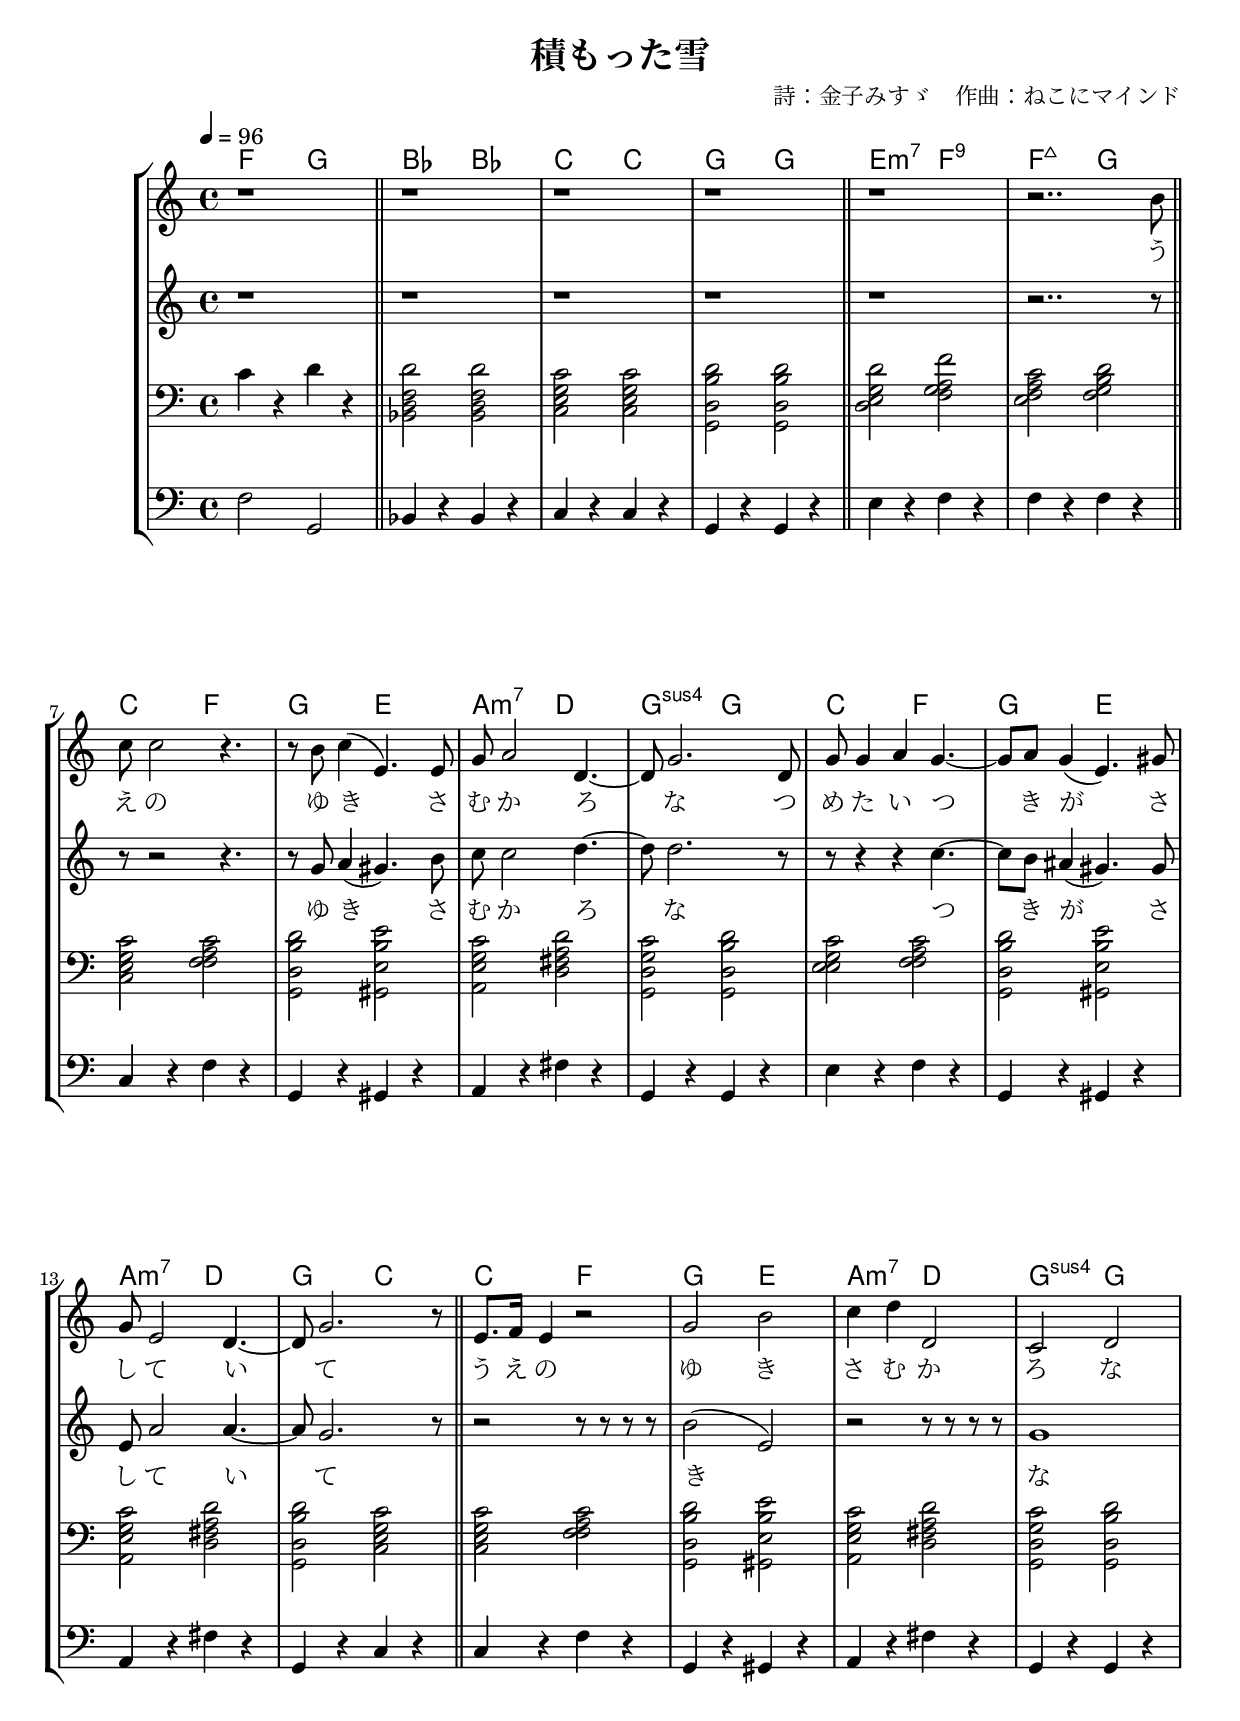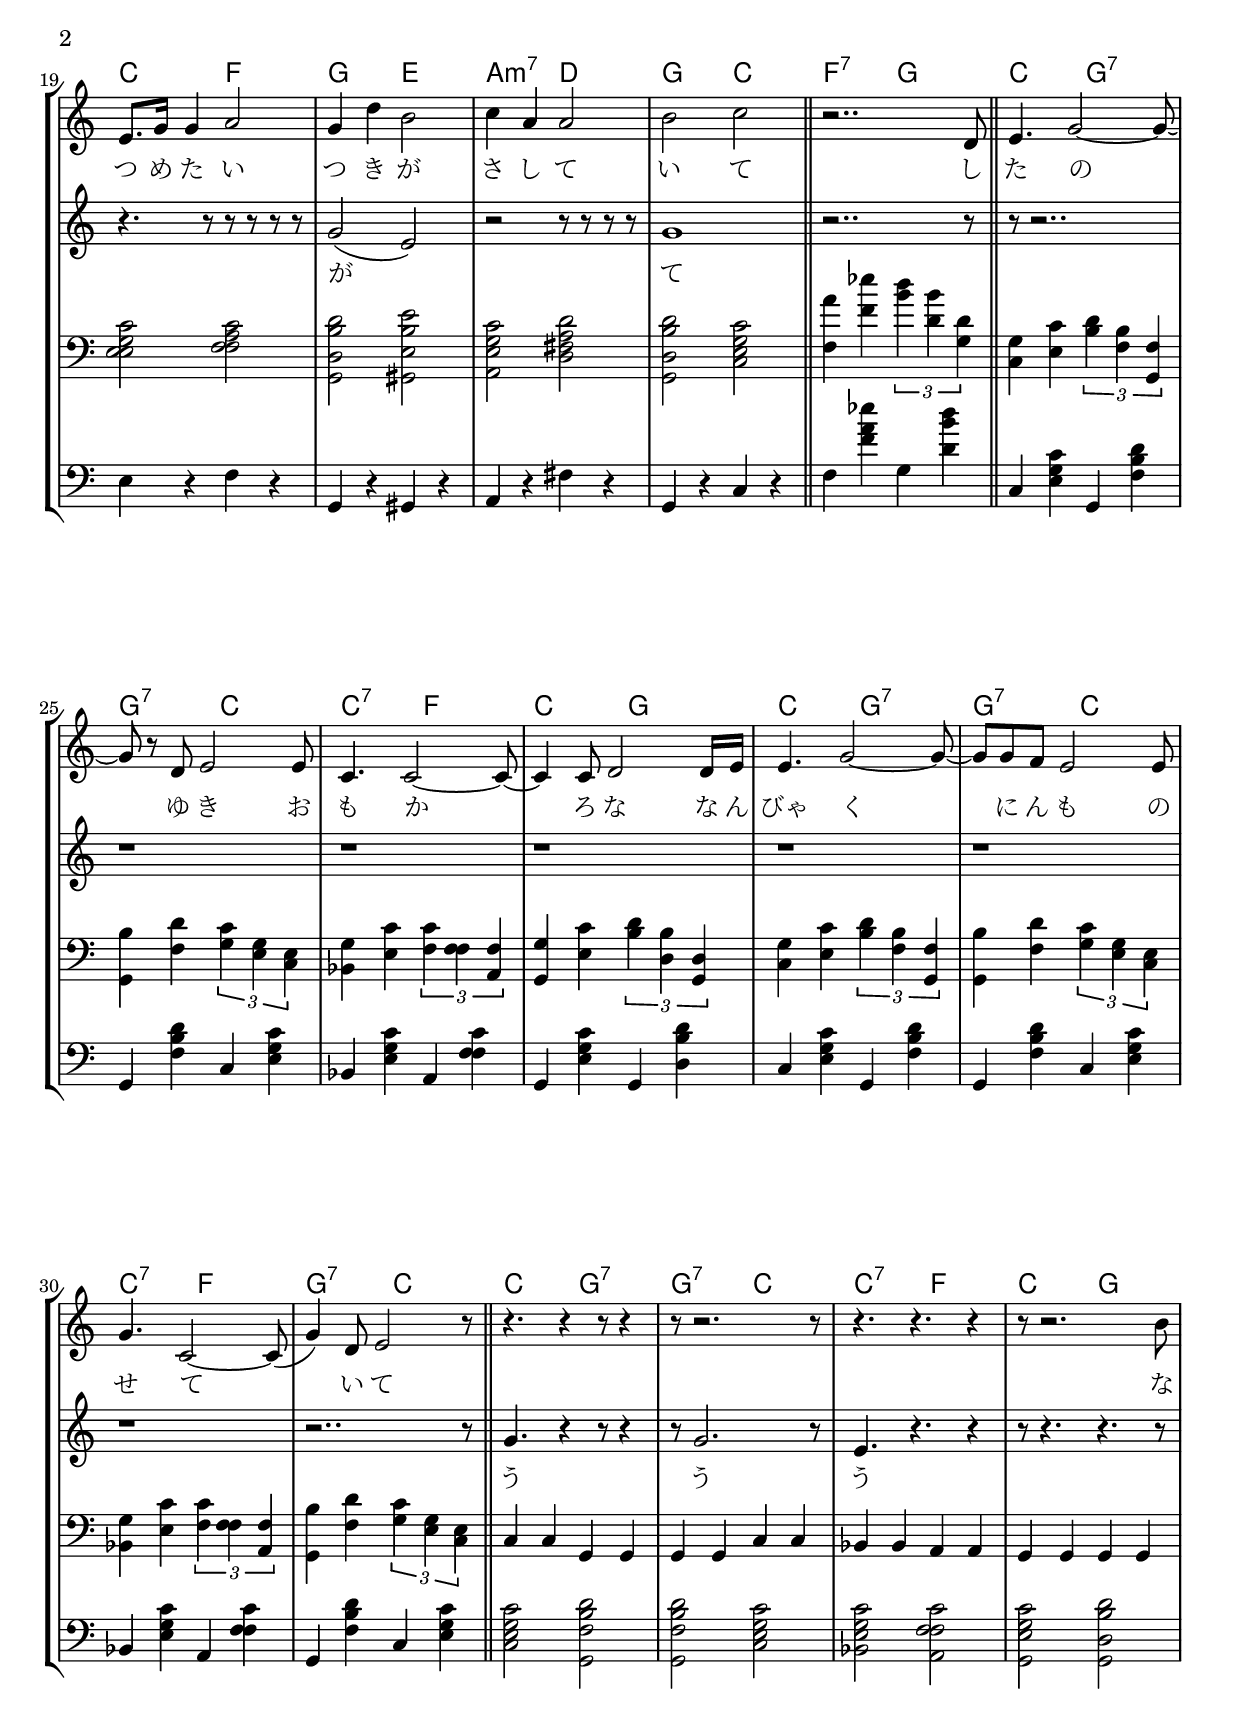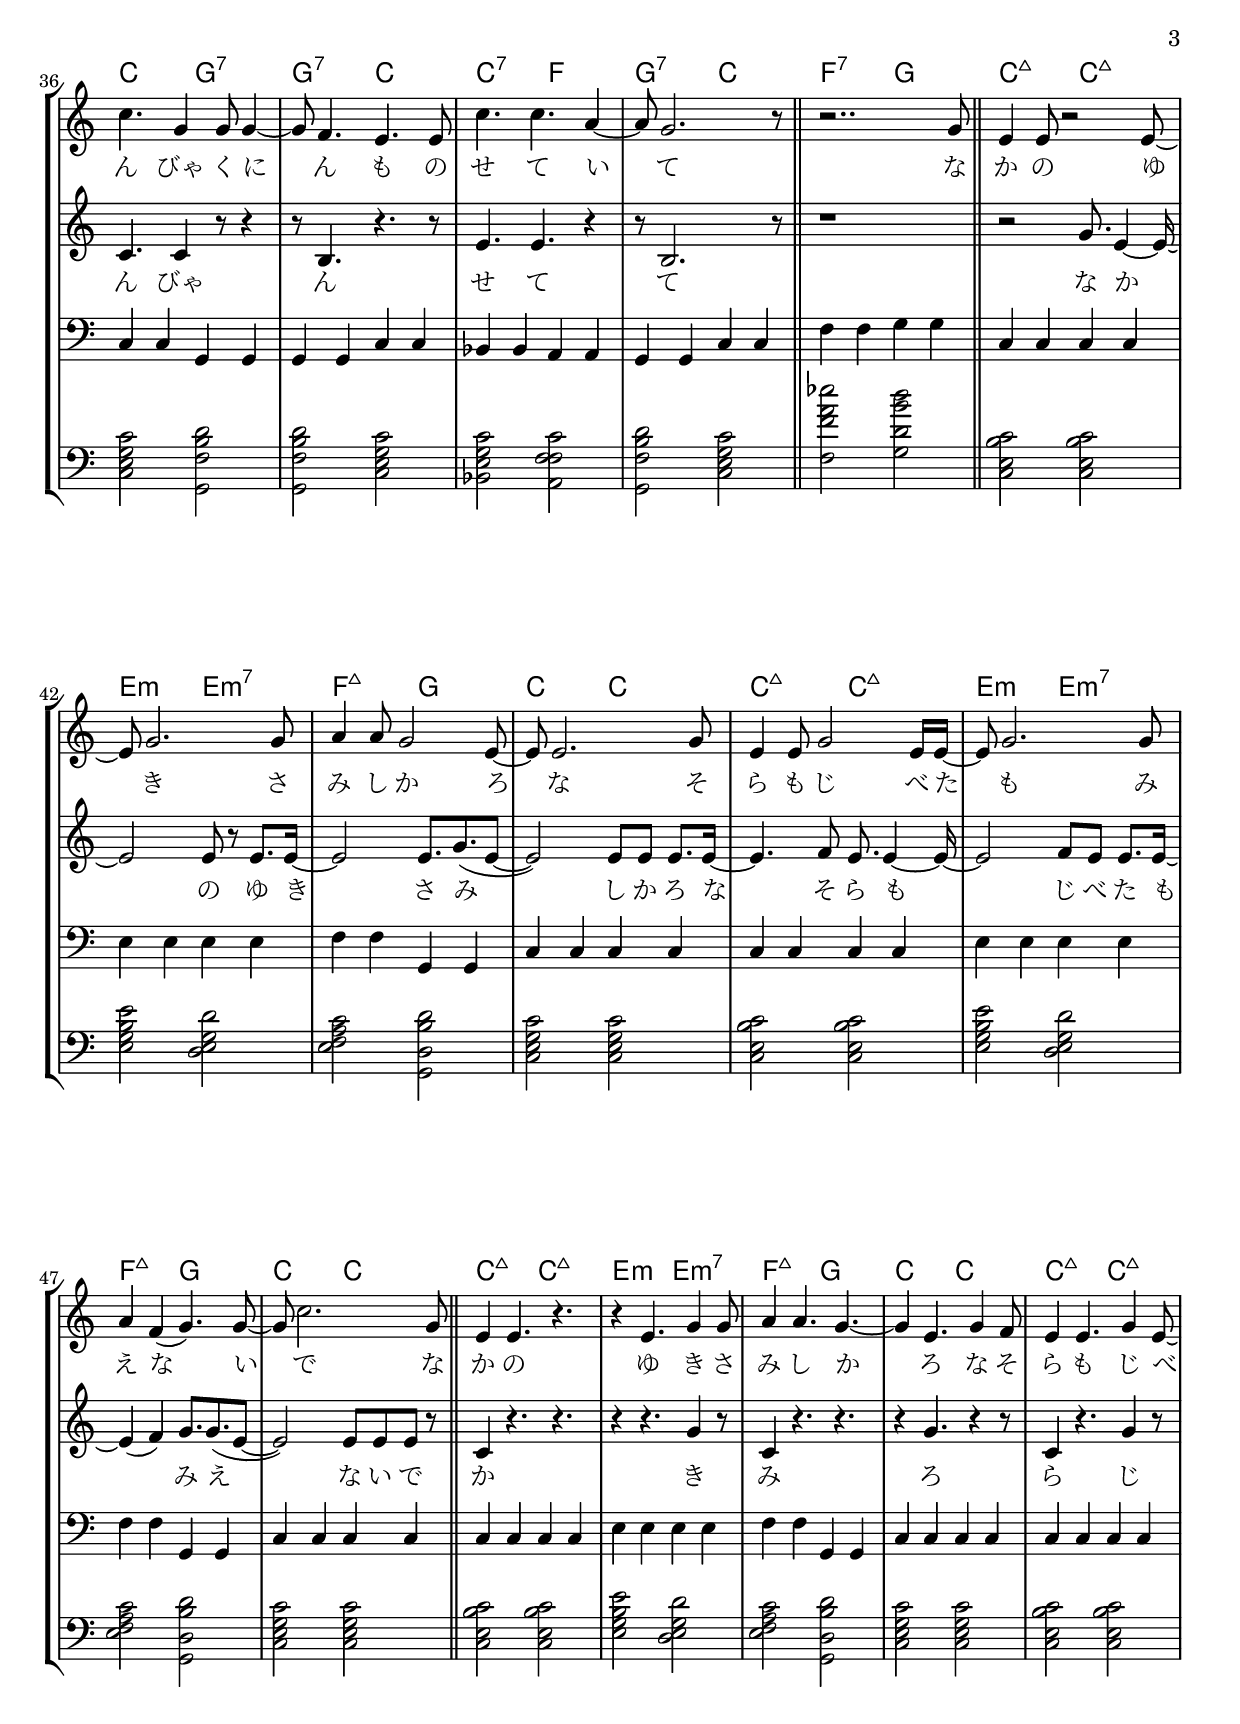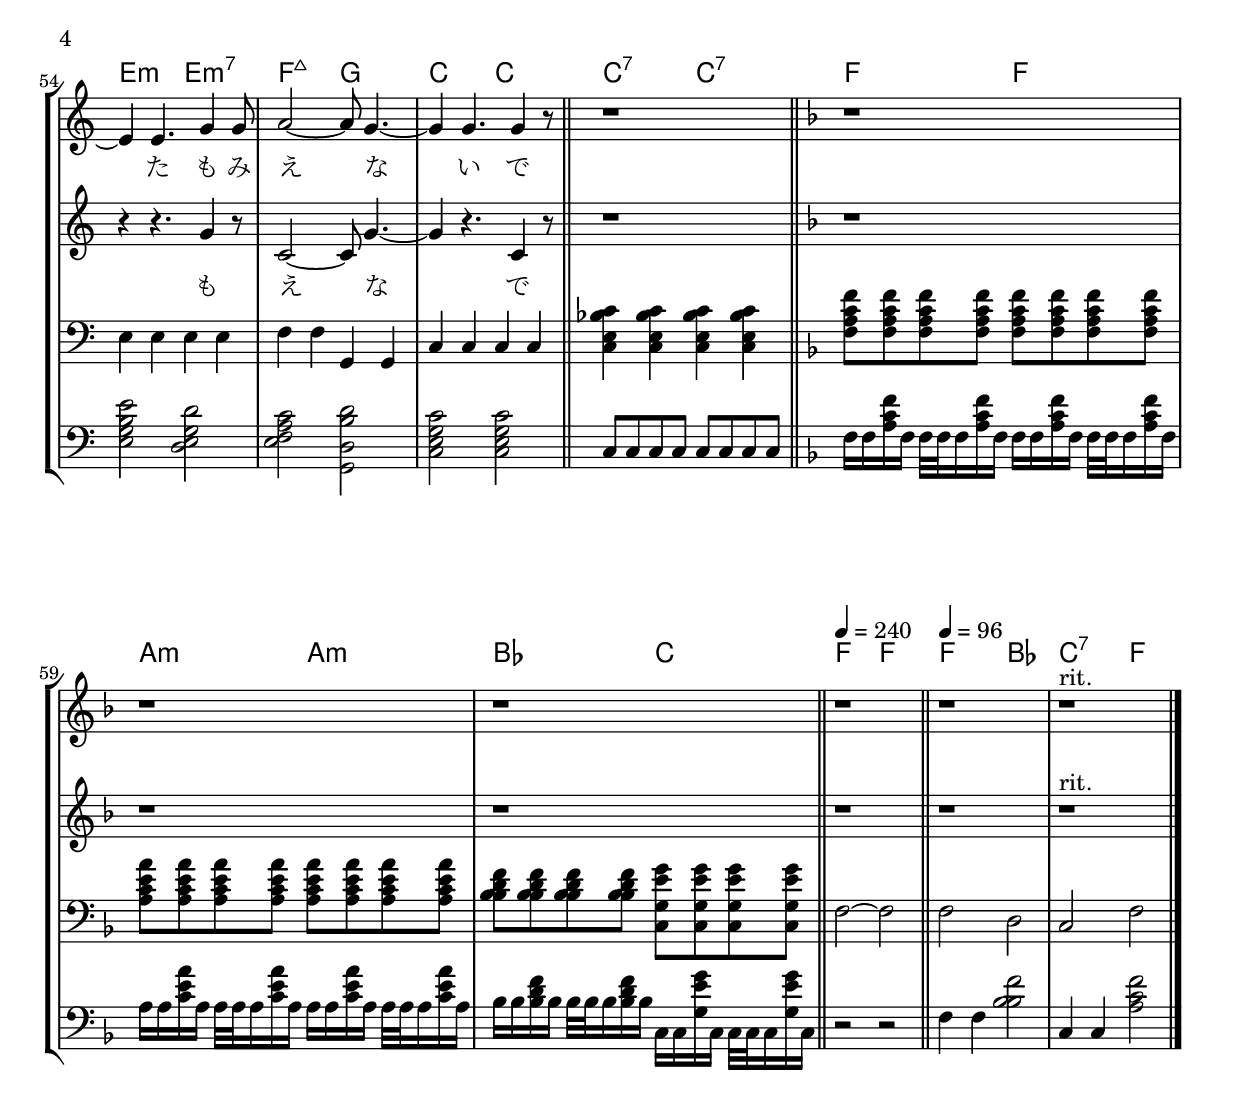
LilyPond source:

\version "2.12.1"

\header {
	title = \markup {積もった雪}
	composer = \markup \center-column {詩：金子みすゞ　作曲：ねこにマインド}
}

harmony = \chordmode {
	f2 g 

	bes bes c c g g 

	e:min7 f:9 f:maj7 g 

	c f g e a:min7 d g:sus4 g c f g e a:min7 d g c 

	c f g e a:min7 d g:sus4 g c f g e a:min7 d g c 

	f:7 g 

	c g:7 g:7 c c:7 f c g c g:7 g:7 c c:7 f g:7 c 

	c g:7 g:7 c c:7 f c g c g:7 g:7 c c:7 f g:7 c 

	f:7 g 

	c:maj7 c:maj7 e:m e:min7 f:maj7 g c c c:maj7 c:maj7 e:m e:min7 f:maj7 g c c 

	c:maj7 c:maj7 e:m e:min7 f:maj7 g c c c:maj7 c:maj7 e:m e:min7 f:maj7 g c c 

	c:7 c:7 

	f f a:m a:m bes c 

	f f 

	f bes c:7 f 
}

melody = {
	\key c \major
	\tempo 4 = 96
	r1   
	r1 | r1 | r1   
	r1 | r2.. 
	\set Staff.midiInstrument = #"fss0.35"
	\set Staff.midiMinimumVolume = #0.7
	\set Staff.midiMaximumVolume = #0.9
	b'8 
	c''8  c''2  r4. 
	r8  b'8  c''4  (e'4.)  e'8 
	g'8  a'2  d'4.~ 
	d'8  g'2.  d'8 
	g'8  g'4  a'4  g'4.~ 
	g'8  a'8  g'4  (e'4.)  gis'8 
	g'8  e'2  d'4.~ 
	d'8  g'2.  	r8 	\set Staff.midiInstrument = #"Acoustic grand"
	\set Staff.midiMinimumVolume = #0.7
	\set Staff.midiMaximumVolume = #0.9
	e'8.  f'16  e'4  r2 
	g'2  b'2 
	c''4  d''4  d'2 
	c'2  d'2 
	e'8.  g'16  g'4  a'2 
	g'4  d''4  b'2 
	c''4  a'4  a'2 
	b'2  c''2
	r2.. 
	\set Staff.midiInstrument = #"fss0.35"
	\set Staff.midiMinimumVolume = #0.7
	\set Staff.midiMaximumVolume = #0.9
	d'8 
	e'4.  g'2~g'8~ 
	g'8  r8  d'8  e'2  e'8 
	c'4.  c'2~c'8~ 
	c'4  c'8  d'2  d'16  e'16 
	e'4.  g'2~g'8~ 
	g'8  g'8  f'8  e'2  e'8 
	g'4.  c'2~c'8 
	(g'4)  d'8  e'2  	\set Staff.midiInstrument = #"Electric Grand"
	\set Staff.midiMinimumVolume = #0.7
	\set Staff.midiMaximumVolume = #0.9
	r8 
	r4.  r4  r8  r4 
	r8  r2.  r8 
	r4.  r4.  r4 
	r8  r2.  b'8 
	c''4.  g'4  g'8  g'4~ 
	g'8  f'4.  e'4.  e'8 
	c''4.  c''4.  a'4~ 
	a'8  g'2.  	r8 	r2.. 
	\set Staff.midiInstrument = #"fss0.35"
	\set Staff.midiMinimumVolume = #0.7
	\set Staff.midiMaximumVolume = #0.9
	g'8 
	e'4  e'8  r2  e'8~ 
	e'8  g'2.  g'8 
	a'4  a'8  g'2  e'8~ 
	e'8  e'2.  g'8 
	e'4  e'8  g'2  e'16  e'16~ 
	e'8  g'2.  g'8 
	a'4  f'4  (g'4.)  g'8~ 
	g'8  c''2.  	\set Staff.midiInstrument = #"Electric Piano 1"
	\set Staff.midiMinimumVolume = #0.7
	\set Staff.midiMaximumVolume = #0.9
	g'8 
	e'4  e'4.  r4. 
	r4  e'4.  g'4  g'8 
	a'4  a'4.  g'4.~ 
	g'4  e'4.  g'4  f'8 
	e'4  e'4.  g'4  e'8~ 
	e'4  e'4.  g'4  g'8 
	a'2~a'8  g'4.~ 
	g'4  g'4.  g'4  	r8 	r1   
	\key f \major
	r1 | r1 | r1   
	\tempo 4 = 240
	r1   
	\tempo 4 = 96
	r1 | r1^"rit." \bar "|."
}

words = \lyricmode {
	
	
	
	う  え  の  ゆ  き  さ  む  か  ろ  な  つ  め  た  い  つ  き  が  さ  し  て  い  て  
	う  え  の  ゆ  き  さ  む  か  ろ  な  つ  め  た  い  つ  き  が  さ  し  て  い  て  
	
	し  た  の  ゆ  き  お  も  か  ろ  な  な  ん  びゃ  く  に  ん  も  の  せ  て  い  て  
	な  ん  びゃ  く  に  ん  も  の  せ  て  い  て  
	
	な  か  の  ゆ  き  さ  み  し  か  ろ  な  そ  ら  も  じ  べ  た  も  み  え  な  い  で  
	な  か  の  ゆ  き  さ  み  し  か  ろ  な  そ  ら  も  じ  べ  た  も  み  え  な  い  で  
	
	
	
	
}

secondmelody = {
	\key c \major
	\tempo 4 = 96
	r1   
	r1 | r1 | r1   
	r1 | r2.. 
	\set Staff.midiInstrument = #"Pad 3 (polysynth)"
	\set Staff.midiMinimumVolume = #0.7
	\set Staff.midiMaximumVolume = #0.9
	r8 
	r8  r2  r4. 
	r8  g'8  a'4  (gis'4.)  b'8 
	c''8  c''2  d''4.~ 
	d''8  d''2.  r8 
	r8  r4  r4  c''4.~ 
	c''8  b'8  ais'4  (gis'4.)  gis'8 
	e'8  a'2  a'4.~ 
	a'8  g'2.  	r8 	\set Staff.midiInstrument = #"FX 3 (crystal)"
	\set Staff.midiMinimumVolume = #0.7
	\set Staff.midiMaximumVolume = #0.9
	r2  r8  r8  r8  r8 
	b'2  (e'2) 
	r2 r8  r8  r8  r8 
	g'1 
	r4.  r8  r8  r8  r8  r8 
	g'2  (e'2) 
	r2 r8  r8  r8  r8 
	g'1
	r2.. 
	\set Staff.midiInstrument = #"Pad 1 (new age)"
	\set Staff.midiMinimumVolume = #0.7
	\set Staff.midiMaximumVolume = #0.9
	r8 
	r8  	r2.. r1 r1 r1 r1 r1 r1 r2.. 	\set Staff.midiInstrument = #"FX 8 (sci-fi)"
	\set Staff.midiMinimumVolume = #0.7
	\set Staff.midiMaximumVolume = #0.9
	r8 
	g'4.  r4  r8  r4 
	r8  g'2.  r8 
	e'4.  r4.  r4 
	r8  r4.  r4.  r8 
	c'4.  c'4  r8  r4 
	r8  b4.  r4.  r8 
	e'4.  e'4.  r4 
	r8  b2.  	r8 	r1   
	\set Staff.midiInstrument = #"fss0.42"
	\set Staff.midiMinimumVolume = #0.7
	\set Staff.midiMaximumVolume = #0.9
	r2 g'8.  e'4~e'16~ 
	e'2  e'8  r8  e'8.  e'16~ 
	e'2  e'8.  g'8.  (e'8~ 
	e'2)  e'8  e'8  e'8.  e'16~ 
	e'4.  f'8  e'8.  e'4~e'16~ 
	e'2  f'8  e'8  e'8.  e'16~ 
	e'4  (f'4)  g'8.  g'8.  (e'8~ 
	e'2)  e'8  e'8  e'8  	\set Staff.midiInstrument = #"FX 4 (atmosphere)"
	\set Staff.midiMinimumVolume = #0.7
	\set Staff.midiMaximumVolume = #0.9
	r8 
	c'4  r4.  r4. 
	r4  r4.  g'4  r8 
	c'4  r4.  r4. 
	r4  g'4.  r4  r8 
	c'4  r4.  g'4  r8 
	r4  r4.  g'4  r8 
	c'2~c'8  g'4.~ 
	g'4  r4.  c'4  	r8 	r1   
	\key f \major
	r1 | r1 | r1   
	\tempo 4 = 240
	r1   
	\tempo 4 = 96
	r1 | r1^"rit." \bar "|."
}

secondwords = \lyricmode {
	
	
	
	ゆ  き  さ  む  か  ろ  な  つ  き  が  さ  し  て  い  て  
	き  な  が  て  
	
	
	う  う  う  ん  びゃ  ん  せ  て  て  
	
	な  か  の  ゆ  き  さ  み  し  か  ろ  な  そ  ら  も  じ  べ  た  も  み  え  な  い  で  
	か  き  み  ろ  ら  じ  も  え  な  で  
	
	
	
	
}

tempochange = {
	\tempo 4 = 96
	r1 \bar "||"
	\tempo 4 = 96
	r1 | r1 | r1 \bar "||"
	\tempo 4 = 96
	r1 | r1 \bar "||"
	\tempo 4 = 96
	r1 | r1 | r1 | r1 | r1 | r1 | r1 | r1 \bar "||"
	\tempo 4 = 96
	r1 | r1 | r1 | r1 | r1 | r1 | r1 | r1 \bar "||"
	\tempo 4 = 96
	r1 \bar "||"
	\tempo 4 = 96
	r1 | r1 | r1 | r1 | r1 | r1 | r1 | r1 \bar "||"
	\tempo 4 = 96
	r1 | r1 | r1 | r1 | r1 | r1 | r1 | r1 \bar "||"
	\tempo 4 = 96
	r1 \bar "||"
	\tempo 4 = 96
	r1 | r1 | r1 | r1 | r1 | r1 | r1 | r1 \bar "||"
	\tempo 4 = 96
	r1 | r1 | r1 | r1 | r1 | r1 | r1 | r1 \bar "||"
	\tempo 4 = 96
	r1 \bar "||"
	\tempo 4 = 96
	r1 | r1 | r1 \bar "||"
	\tempo 4 = 240
	r1 \bar "||"
	\tempo 4 = 96
	r1 | \tempo 4 = 72 r2 \tempo 4 = 64 r2 \bar "|."
}

mainacc = {
	\clef bass
	\set Staff.midiInstrument = #"Flute"
	\set Staff.midiMinimumVolume = #0.3
	\set Staff.midiMaximumVolume = #0.6
	\key c \major
	\tempo 4 = 96
	c'4 r4
	d'4 r4
	\bar "||"

	\set Staff.midiInstrument = #"Flute"
	\set Staff.midiMinimumVolume = #0.3
	\set Staff.midiMaximumVolume = #0.6
	<bes, d f d'>2
	<bes, d f d'>2
	<c e g c'>2
	<c e g c'>2
	<g, d b d'>2
	<g, d b d'>2
	\bar "||"

	\set Staff.midiInstrument = #"Flute"
	\set Staff.midiMinimumVolume = #0.3
	\set Staff.midiMaximumVolume = #0.6
	<e d g d'>2
	<f g a f'>2
	<f e a c'>2
	<f g b d'>2
	\bar "||"

	\set Staff.midiInstrument = #"Oboe"
	\set Staff.midiMinimumVolume = #0.3
	\set Staff.midiMaximumVolume = #0.6
	<c e g c'>2
	<f f a c'>2
	<g, d b d'>2
	<gis, e b e'>2
	<a, e g c'>2
	<fis d a d'>2
	<g, d g c'>2
	<g, d b d'>2
	<e e g c'>2
	<f f a c'>2
	<g, d b d'>2
	<gis, e b e'>2
	<a, e g c'>2
	<fis d a d'>2
	<g, d b d'>2
	<c e g c'>2
	\bar "||"

	\set Staff.midiInstrument = #"Oboe"
	\set Staff.midiMinimumVolume = #0.3
	\set Staff.midiMaximumVolume = #0.6
	<c e g c'>2
	<f f a c'>2
	<g, d b d'>2
	<gis, e b e'>2
	<a, e g c'>2
	<fis d a d'>2
	<g, d g c'>2
	<g, d b d'>2
	<e e g c'>2
	<f f a c'>2
	<g, d b d'>2
	<gis, e b e'>2
	<a, e g c'>2
	<fis d a d'>2
	<g, d b d'>2
	<c e g c'>2
	\bar "||"

	\set Staff.midiInstrument = #"Oboe"
	\set Staff.midiMinimumVolume = #0.3
	\set Staff.midiMaximumVolume = #0.6
	<f a'>4 <f' es''>4
	\tuplet 3/2 { <b' d''>4 <d' b'>4 <g d'>4 }
	\bar "||"

	\set Staff.midiInstrument = #"Oboe"
	\set Staff.midiMinimumVolume = #0.3
	\set Staff.midiMaximumVolume = #0.6
	<c g>4 <e c'>4
	\tuplet 3/2 { <b d'>4 <f b>4 <g, f>4 }
	<g, b>4 <f d'>4
	\tuplet 3/2 { <g c'>4 <e g>4 <c e>4 }
	<bes, g>4 <e c'>4
	\tuplet 3/2 { <f c'>4 <f f>4 <a, f>4 }
	<g, g>4 <e c'>4
	\tuplet 3/2 { <b d'>4 <d b>4 <g, d>4 }
	<c g>4 <e c'>4
	\tuplet 3/2 { <b d'>4 <f b>4 <g, f>4 }
	<g, b>4 <f d'>4
	\tuplet 3/2 { <g c'>4 <e g>4 <c e>4 }
	<bes, g>4 <e c'>4
	\tuplet 3/2 { <f c'>4 <f f>4 <a, f>4 }
	<g, b>4 <f d'>4
	\tuplet 3/2 { <g c'>4 <e g>4 <c e>4 }
	\bar "||"

	\set Staff.midiInstrument = #"Acoustic Bass"
	\set Staff.midiMinimumVolume = #0.3
	\set Staff.midiMaximumVolume = #0.6
	c4 c4
	g,4 g,4
	g,4 g,4
	c4 c4
	bes,4 bes,4
	a,4 a,4
	g,4 g,4
	g,4 g,4
	c4 c4
	g,4 g,4
	g,4 g,4
	c4 c4
	bes,4 bes,4
	a,4 a,4
	g,4 g,4
	c4 c4
	\bar "||"

	\set Staff.midiInstrument = #"Acoustic Bass"
	\set Staff.midiMinimumVolume = #0.3
	\set Staff.midiMaximumVolume = #0.6
	f4 f4
	g4 g4
	\bar "||"

	\set Staff.midiInstrument = #"Acoustic Bass"
	\set Staff.midiMinimumVolume = #0.3
	\set Staff.midiMaximumVolume = #0.6
	c4 c4
	c4 c4
	e4 e4
	e4 e4
	f4 f4
	g,4 g,4
	c4 c4
	c4 c4
	c4 c4
	c4 c4
	e4 e4
	e4 e4
	f4 f4
	g,4 g,4
	c4 c4
	c4 c4
	\bar "||"

	\set Staff.midiInstrument = #"Electric Bass (finger)"
	\set Staff.midiMinimumVolume = #0.3
	\set Staff.midiMaximumVolume = #0.6
	c4 c4
	c4 c4
	e4 e4
	e4 e4
	f4 f4
	g,4 g,4
	c4 c4
	c4 c4
	c4 c4
	c4 c4
	e4 e4
	e4 e4
	f4 f4
	g,4 g,4
	c4 c4
	c4 c4
	\bar "||"

	\set Staff.midiInstrument = #"Acoustic grand"
	\set Staff.midiMinimumVolume = #0.3
	\set Staff.midiMaximumVolume = #0.6
	<c e bes c'>4 <c e bes c'>4
	<c e bes c'>4 <c e bes c'>4
	\bar "||"

	\set Staff.midiInstrument = #"Drawbar Organ"
	\set Staff.midiMinimumVolume = #0.3
	\set Staff.midiMaximumVolume = #0.6
	\key f \major
	<f a c' f'>8 <f a c' f'>8 <f a c' f'>8 <f a c' f'>8
	<f a c' f'>8 <f a c' f'>8 <f a c' f'>8 <f a c' f'>8
	<a c' e' a'>8 <a c' e' a'>8 <a c' e' a'>8 <a c' e' a'>8
	<a c' e' a'>8 <a c' e' a'>8 <a c' e' a'>8 <a c' e' a'>8
	<bes bes d' f'>8 <bes bes d' f'>8 <bes bes d' f'>8 <bes bes d' f'>8
	<c g e' g'>8 <c g e' g'>8 <c g e' g'>8 <c g e' g'>8
	\bar "||"

	\set Staff.midiInstrument = #"Lead 6 (voice)"
	\set Staff.midiMinimumVolume = #0.3
	\set Staff.midiMaximumVolume = #0.6
	\tempo 4 = 240
	f2
	~f2
	\bar "||"

	\set Staff.midiInstrument = #"Viola"
	\set Staff.midiMinimumVolume = #0.3
	\set Staff.midiMaximumVolume = #0.6
	\tempo 4 = 96
	f2
	~d2
	c2
	~f2
	\bar "|."
}

subacc = {
	\clef bass
	\set Staff.midiInstrument = #"Cello"
	\set Staff.midiMinimumVolume = #0.3
	\set Staff.midiMaximumVolume = #0.6
	\key c \major
	\tempo 4 = 96
	f2
	~g,2
	\bar "||"

	\set Staff.midiInstrument = #"Cello"
	\set Staff.midiMinimumVolume = #0.3
	\set Staff.midiMaximumVolume = #0.6
	bes,4 r4
	bes,4 r4
	c4 r4
	c4 r4
	g,4 r4
	g,4 r4
	\bar "||"

	\set Staff.midiInstrument = #"Cello"
	\set Staff.midiMinimumVolume = #0.3
	\set Staff.midiMaximumVolume = #0.6
	e4 r4
	f4 r4
	f4 r4
	f4 r4
	\bar "||"

	\set Staff.midiInstrument = #"Flute"
	\set Staff.midiMinimumVolume = #0.3
	\set Staff.midiMaximumVolume = #0.6
	c4 r4
	f4 r4
	g,4 r4
	gis,4 r4
	a,4 r4
	fis4 r4
	g,4 r4
	g,4 r4
	e4 r4
	f4 r4
	g,4 r4
	gis,4 r4
	a,4 r4
	fis4 r4
	g,4 r4
	c4 r4
	\bar "||"

	\set Staff.midiInstrument = #"Flute"
	\set Staff.midiMinimumVolume = #0.3
	\set Staff.midiMaximumVolume = #0.6
	c4 r4
	f4 r4
	g,4 r4
	gis,4 r4
	a,4 r4
	fis4 r4
	g,4 r4
	g,4 r4
	e4 r4
	f4 r4
	g,4 r4
	gis,4 r4
	a,4 r4
	fis4 r4
	g,4 r4
	c4 r4
	\bar "||"

	\set Staff.midiInstrument = #"Rock Organ"
	\set Staff.midiMinimumVolume = #0.3
	\set Staff.midiMaximumVolume = #0.6
	f4 <f' a' es''>4
	g4 <d' b' d''>4
	\bar "||"

	\set Staff.midiInstrument = #"Rock Organ"
	\set Staff.midiMinimumVolume = #0.3
	\set Staff.midiMaximumVolume = #0.6
	c4 <e g c'>4
	g,4 <f b d'>4
	g,4 <f b d'>4
	c4 <e g c'>4
	bes,4 <e g c'>4
	a,4 <f f c'>4
	g,4 <e g c'>4
	g,4 <d b d'>4
	c4 <e g c'>4
	g,4 <f b d'>4
	g,4 <f b d'>4
	c4 <e g c'>4
	bes,4 <e g c'>4
	a,4 <f f c'>4
	g,4 <f b d'>4
	c4 <e g c'>4
	\bar "||"

	\set Staff.midiInstrument = #"Rock Organ"
	\set Staff.midiMinimumVolume = #0.3
	\set Staff.midiMaximumVolume = #0.6
	<c e g c'>2
	<g, f b d'>2
	<g, f b d'>2
	<c e g c'>2
	<bes, e g c'>2
	<a, f f c'>2
	<g, e g c'>2
	<g, d b d'>2
	<c e g c'>2
	<g, f b d'>2
	<g, f b d'>2
	<c e g c'>2
	<bes, e g c'>2
	<a, f f c'>2
	<g, f b d'>2
	<c e g c'>2
	\bar "||"

	\set Staff.midiInstrument = #"Rock Organ"
	\set Staff.midiMinimumVolume = #0.3
	\set Staff.midiMaximumVolume = #0.6
	<f f' a' es''>2
	<g d' b' d''>2
	\bar "||"

	\set Staff.midiInstrument = #"Rock Organ"
	\set Staff.midiMinimumVolume = #0.3
	\set Staff.midiMaximumVolume = #0.6
	<c e b c'>2
	<c e b c'>2
	<e g b e'>2
	<e d g d'>2
	<f e a c'>2
	<g, d b d'>2
	<c e g c'>2
	<c e g c'>2
	<c e b c'>2
	<c e b c'>2
	<e g b e'>2
	<e d g d'>2
	<f e a c'>2
	<g, d b d'>2
	<c e g c'>2
	<c e g c'>2
	\bar "||"

	\set Staff.midiInstrument = #"Rock Organ"
	\set Staff.midiMinimumVolume = #0.3
	\set Staff.midiMaximumVolume = #0.6
	<c e b c'>2
	<c e b c'>2
	<e g b e'>2
	<e d g d'>2
	<f e a c'>2
	<g, d b d'>2
	<c e g c'>2
	<c e g c'>2
	<c e b c'>2
	<c e b c'>2
	<e g b e'>2
	<e d g d'>2
	<f e a c'>2
	<g, d b d'>2
	<c e g c'>2
	<c e g c'>2
	\bar "||"

	\set Staff.midiInstrument = #"Acoustic Bass"
	\set Staff.midiMinimumVolume = #0.3
	\set Staff.midiMaximumVolume = #0.6
	c8 c8 c8 c8
	c8 c8 c8 c8
	\bar "||"

	\set Staff.midiInstrument = #"Cello"
	\set Staff.midiMinimumVolume = #0.3
	\set Staff.midiMaximumVolume = #0.6
	\key f \major
	f16 f16 <a c' f'>16 f16   f32 f32 f16 <a c' f'>16 f16
	f16 f16 <a c' f'>16 f16   f32 f32 f16 <a c' f'>16 f16
	a16 a16 <c' e' a'>16 a16   a32 a32 a16 <c' e' a'>16 a16
	a16 a16 <c' e' a'>16 a16   a32 a32 a16 <c' e' a'>16 a16
	bes16 bes16 <bes d' f'>16 bes16   bes32 bes32 bes16 <bes d' f'>16 bes16
	c16 c16 <g e' g'>16 c16   c32 c32 c16 <g e' g'>16 c16
	\bar "||"

	\set Staff.midiInstrument = #"Acoustic grand"
	\set Staff.midiMinimumVolume = #0.3
	\set Staff.midiMaximumVolume = #0.6
	\tempo 4 = 240
	r2
	r2
	\bar "||"

	\set Staff.midiInstrument = #"String Ensemble 2"
	\set Staff.midiMinimumVolume = #0.3
	\set Staff.midiMaximumVolume = #0.6
	\tempo 4 = 96
	f4 f4
	<bes bes f'>2
	c4 c4
	<a c' f'>2
	\bar "|."
}

percA = {
	\drummode {
	r1 \bar "||"
	r1  |r1  |r2 r8 hho4 hho8  \bar "||"
	r1  |r2. hho4  \bar "||"
	r1  |r1  |r1  |r1  |r1  |r1  |r1  |r2 r8 hho4 hho8  \bar "||"
	r1  |r1  |r1  |r1  |r1  |r1  |r1  |r2 r8 hho4 hho8  \bar "||"
	r1 \bar "||"
	cymr4 cymr4 cymr4 cymr4  |cymr4 cymr8 cymr16 cymr16 cymr4 cymr4  |cymr4 cymr4 cymr4 cymr4  |cymr4 cymr2.  |cymr4 cymr4 cymr4 cymr4  |cymr4 cymr8 cymr16 cymr16 cymr4 cymr4  |cymr4 cymr4 cymr4 cymr4  |cymr4 cymr2.  \bar "||"
	r8 cymr16 cymr16 cymr8 cymr16 cymr16 cymr8 cymr16 cymr16 cymr8 cymr8  |cymr8 cymr16 cymr16 cymr8 cymr16 cymr16 cymr8 cymr16 cymr16 cymr8 cymr8  |cymr8 cymr16 cymr16 cymr8 cymr16 cymr16 cymr8 cymr16 cymr16 cymr8 cymr16 cymr16  |cymr8 cymr16 cymr16 cymr8 cymr16 cymr16 cymr8 cymr16 cymr16 cymr8 cymr8  |r8 cymr16 cymr16 cymr8 cymr16 cymr16 cymr8 cymr16 cymr16 cymr8 cymr8  |cymr8 cymr16 cymr16 cymr8 cymr16 cymr16 cymr8 cymr16 cymr16 cymr8 cymr8  |cymr8 cymr16 cymr16 cymr8 cymr16 cymr16 cymr8 cymr16 cymr16 cymr8 cymr16 cymr16  |cymr8 cymr16 cymr16 cymr8 cymr16 cymr16 cymr8 cymr16 cymr16 cymr8 cymr8  \bar "||"
	r1  \bar "||"
	r8 cymr16 cymr16 cymr8 cymr16 cymr16 cymr8 cymr16 cymr16 cymr8 cymr8  |cymr8 cymr16 cymr16 cymr8 cymr16 cymr16 cymr8 cymr16 cymr16 cymr8 cymr8  |cymr8 cymr16 cymr16 cymr8 cymr16 cymr16 cymr8 cymr16 cymr16 cymr8 cymr16 cymr16  |cymr8 cymr16 cymr16 cymr8 cymr16 cymr16 cymr8 cymr16 cymr16 cymr8 cymr8  |r8 cymr16 cymr16 cymr8 cymr16 cymr16 cymr8 cymr16 cymr16 cymr8 cymr8  |cymr8 cymr16 cymr16 cymr8 cymr16 cymr16 cymr8 cymr16 cymr16 cymr8 cymr8  |cymr8 cymr16 cymr16 cymr8 cymr16 cymr16 cymr8 cymr16 cymr16 cymr8 cymr16 cymr16  |cymr8 cymr16 cymr16 cymr8 cymr16 cymr16 cymr8 cymr16 cymr16 cymr8 cymr8  \bar "||"
	r8 cymr16 cymr16 cymr8 cymr16 cymr16 cymr8 cymr16 cymr16 cymr8 cymr8  |cymr8 cymr16 cymr16 cymr8 cymr16 cymr16 cymr8 cymr16 cymr16 cymr8 cymr8  |cymr8 cymr16 cymr16 cymr8 cymr16 cymr16 cymr8 cymr16 cymr16 cymr8 cymr16 cymr16  |cymr8 cymr16 cymr16 cymr8 cymr16 cymr16 cymr8 cymr16 cymr16 cymr8 cymr8  |r8 cymr16 cymr16 cymr8 cymr16 cymr16 cymr8 cymr16 cymr16 cymr8 cymr8  |cymr8 cymr16 cymr16 cymr8 cymr16 cymr16 cymr8 cymr16 cymr16 cymr8 cymr8  |cymr8 cymr16 cymr16 cymr8 cymr16 cymr16 cymr8 cymr16 cymr16 cymr8 cymr16 cymr16  |cymr8 cymr16 cymr16 cymr8 cymr16 cymr16 cymr8 cymr16 cymr16 cymr8 cymr8  \bar "||"
	r1 \bar "||"
	r1  |r2. hho4  |r2. hho4  \bar "||"
	r1 \bar "||"
	r1  |r2 r8 hho4 hho8  \bar "|."
	}
}

percB = {
	\drummode {
	r1 \bar "||"
	r4. hhp2 hhp8  |r4. hhp2 hhp8  |hhp4 hhp4 hhp4 hhp4  \bar "||"
	r16 hhp16 hhp8 hhp16 hhp8 hhp2 r16  |r16 hhp16 hhp8 hhp16 hhp8 hhp2 hhp16  \bar "||"
	r4. hhp2 hhp8  |r4. hhp2 hhp8  |r4. hhp2 hhp8  |r4. hhp2 hhp8  |r4. hhp2 hhp8  |r4. hhp2 hhp8  |r4. hhp2 hhp8  |hhp4 hhp4 hhp4 hhp4  \bar "||"
	r4. hhp2 hhp8  |r4. hhp2 hhp8  |r4. hhp2 hhp8  |r4. hhp2 hhp8  |r4. hhp2 hhp8  |r4. hhp2 hhp8  |r4. hhp2 hhp8  |hhp4 hhp4 hhp4 hhp4  \bar "||"
	r1 \bar "||"
	r2 sn2  |r2 sn2  |r2 sn2  |r8 sn8 sn2.  |r2 sn2  |r2 sn2  |r2 sn2  |r8 sn8 sn2.  \bar "||"
	r4 sn2 sn4  |r4 sn8 sn4. sn4  |r4 sn2 sn4  |r4 sn8 sn4. sn4  |r4 sn2 sn4  |r4 sn8 sn4. sn4  |r4 sn2 sn4  |r4 sn2 sn8 sn16 sn16  \bar "||"
	sn16 sn16 sn16 sn16 sn16 sn16 sn16 sn16 sn16 sn16 sn16 sn16 sn16 sn16 sn16 sn16  \bar "||"
	r4 sn2 sn4  |r4 sn8 sn4. sn4  |r4 sn2 sn4  |r4 sn8 sn4. sn4  |r4 sn2 sn4  |r4 sn8 sn4. sn4  |r4 sn2 sn4  |r4 sn2 sn8 sn16 sn16  \bar "||"
	r4 sn2 sn4  |r4 sn8 sn4. sn4  |r4 sn2 sn4  |r4 sn8 sn4. sn4  |r4 sn2 sn4  |r4 sn8 sn4. sn4  |r4 sn2 sn4  |r4 sn2 sn8 sn16 sn16  \bar "||"
	r1 \bar "||"
	r16 hhp16 hhp8 hhp16 hhp8 hhp2 r16  |r16 hhp16 hhp8 hhp16 hhp8 hhp2 r16  |r16 hhp16 hhp8 hhp16 hhp8 hhp2 hhp16  \bar "||"
	r1 \bar "||"
	r4. hhp2 hhp8  |hhp4 hhp4 hhp4 hhp4  \bar "|."
	}
}

percC = {
	\drummode {
	r1 \bar "||"
	hh4 hh4 hh4 hh4  |hh4 hh4 hh4 hh4  |r4. hh2 r8  \bar "||"
	hh8. hh8. hh2 r8  |hh8. hh8. hh4 hh4 hh8  \bar "||"
	hh4 hh4 hh4 hh4  |hh4 hh4 hh4 hh4  |hh4 hh4 hh4 hh4  |hh4 hh4 hh4 hh4  |hh4 hh4 hh4 hh4  |hh4 hh4 hh4 hh4  |hh4 hh4 hh4 hh4  |r4. hh2 r8  \bar "||"
	hh4 hh4 hh4 hh4  |hh4 hh4 hh4 hh4  |hh4 hh4 hh4 hh4  |hh4 hh4 hh4 hh4  |hh4 hh4 hh4 hh4  |hh4 hh4 hh4 hh4  |hh4 hh4 hh4 hh4  |r4. hh2 r8  \bar "||"
	r1 \bar "||"
	bd2. r8 bd8  |bd2. r8 bd8  |bd2. r8 bd8  |bd4. bd8 bd4. bd8  |bd2. r8 bd8  |bd2. r8 bd8  |bd2. r8 bd8  |bd2 r8 bd4.  \bar "||"
	bd8. bd16 bd8. bd16 bd8. bd16 bd8. bd16  |bd8. bd16 bd8. bd16 bd8. bd16 bd4  |bd8. bd16 bd8. bd16 bd8. bd16 bd8. bd16  |bd8. bd16 bd8. bd16 bd8. bd16 bd4  |bd8. bd16 bd8. bd16 bd8. bd16 bd8. bd16  |bd8. bd16 bd8. bd16 bd8. bd16 bd4  |bd8. bd16 bd8. bd16 bd8. bd16 bd8. bd16  |bd8. bd16 bd8. bd16 bd8. bd16 bd8. bd16  \bar "||"
	bd4 bd4 bd8 bd8 bd8 bd8  \bar "||"
	bd8. bd16 bd8. bd16 bd8. bd16 bd8. bd16  |bd8. bd16 bd8. bd16 bd8. bd16 bd4  |bd8. bd16 bd8. bd16 bd8. bd16 bd8. bd16  |bd8. bd16 bd8. bd16 bd8. bd16 bd4  |bd8. bd16 bd8. bd16 bd8. bd16 bd8. bd16  |bd8. bd16 bd8. bd16 bd8. bd16 bd4  |bd8. bd16 bd8. bd16 bd8. bd16 bd8. bd16  |bd8. bd16 bd8. bd16 bd8. bd16 bd8. bd16  \bar "||"
	bd8. bd16 bd8. bd16 bd8. bd16 bd8. bd16  |bd8. bd16 bd8. bd16 bd8. bd16 bd4  |bd8. bd16 bd8. bd16 bd8. bd16 bd8. bd16  |bd8. bd16 bd8. bd16 bd8. bd16 bd4  |bd8. bd16 bd8. bd16 bd8. bd16 bd8. bd16  |bd8. bd16 bd8. bd16 bd8. bd16 bd4  |bd8. bd16 bd8. bd16 bd8. bd16 bd8. bd16  |bd8. bd16 bd8. bd16 bd8. bd16 bd8. bd16  \bar "||"
	r1 \bar "||"
	hh8. hh8. hh2 r8  |hh8. hh8. hh2 hh8  |hh8. hh8. hh4 hh4 hh8  \bar "||"
	r1 \bar "||"
	hh4 hh4 hh4 hh4  |r4. hh2 r8  \bar "|."
	}
}

percD = {
	\drummode {
	r1 \bar "||"
	bd2. r8 bd8  |bd8. bd8. bd2 bd8  |bd8. bd4. r16 bd4 bd8  \bar "||"
	r2 ss2  |r2 ss2  \bar "||"
	bd2. r8 bd8  |bd8. bd8. bd2 bd8  |bd2. r8 bd8  |bd8. bd8. bd2 bd8  |bd2. r8 bd8  |bd8. bd8. bd2 bd8  |bd2. r8 bd8  |bd8. bd4. r16 bd4 bd8  \bar "||"
	bd2. r8 bd8  |bd8. bd8. bd2 bd8  |bd2. r8 bd8  |bd8. bd8. bd2 bd8  |bd2. r8 bd8  |bd8. bd8. bd2 bd8  |bd2. r8 bd8  |bd8. bd4. r16 bd4 bd8  \bar "||"
	r1 \bar "||"
	r1 |r1 |r1 |r2 r8 tommh8 tommh4  |r1 |r1 |r1 |r8. tommh8. tommh2 r8  \bar "||"
	r1  |r2 r16 tommh4. r16  |r1  |r2 r16 tommh4. r16  |r1  |r2 r16 tommh4. r16  |r1  |r4. tommh2 r8  \bar "||"
	r8 hhp4 hhp4 hhp4 hhp8  \bar "||"
	r1  |r2 r16 tommh4. r16  |r1  |r2 r16 tommh4. r16  |r1  |r2 r16 tommh4. r16  |r1  |r4. tommh2 r8  \bar "||"
	r1  |r2 r16 tommh4. r16  |r1  |r2 r16 tommh4. r16  |r1  |r2 r16 tommh4. r16  |r1  |r4. tommh2 r8  \bar "||"
	r1 \bar "||"
	r2 ss2  |r2 ss2  |r2 ss2  \bar "||"
	r1 \bar "||"
	bd2. r8 bd8  |bd8. bd4. r16 bd4 bd8  \bar "|."
	}
}

percE = {
	\drummode {
	r1 \bar "||"
	r1 | r1 | r1 \bar "||"
	bd2 r8 bd4 bd8  |bd4. bd4 bd4.  \bar "||"
	r1 | r1 | r1 | r1 | r1 | r1 | r1 | r1 \bar "||"
	r1 | r1 | r1 | r1 | r1 | r1 | r1 | r1 \bar "||"
	r1 \bar "||"
	r1 |r1 |r1 |r2. r8 toml8  |r1 |r1 |r1 |r2. toml8 toml8  \bar "||"
	r1  |r2. r8 toml8  |r1  |r2. r8 toml8  |r1  |r2. r8 toml8  |r1  |r2 r16 toml4. r16  \bar "||"
	cymc1  \bar "||"
	r1  |r2. r8 toml8  |r1  |r2. r8 toml8  |r1  |r2. r8 toml8  |r1  |r2 r16 toml4. r16  \bar "||"
	r1  |r2. r8 toml8  |r1  |r2. r8 toml8  |r1  |r2. r8 toml8  |r1  |r2 r16 toml4. r16  \bar "||"
	r1 \bar "||"
	bd2 r8 bd4 bd8  |bd4. bd4 bd4 bd8  |bd4. bd4 bd4.  \bar "||"
	r1 \bar "||"
	r1 | r1 \bar "|."
	}
}

percF = {
	\drummode {
	r1 \bar "||"
	r1 | r1 | r1 \bar "||"
	r1 | r1 \bar "||"
	r1 | r1 | r1 | r1 | r1 | r1 | r1 | r1 \bar "||"
	r1 | r1 | r1 | r1 | r1 | r1 | r1 | r1 \bar "||"
	r1 \bar "||"
	r1 |r1 |r1 |r1 |r1 |r1 |r1 |hho1  \bar "||"
	cymc1  |r1 |r1 |r1 |cymc1  |r1 |r1 |r1 \bar "||"
	r1 \bar "||"
	cymc1  |r1 |r1 |r1 |cymc1  |r1 |r1 |r1 \bar "||"
	cymc1  |r1 |r1 |r1 |cymc1  |r1 |r1 |r1 \bar "||"
	r1 \bar "||"
	r1 | r1 | r1 \bar "||"
	r1 \bar "||"
	r1 | r1 \bar "|."
	}
}

\score {
	<<
		\new StaffGroup <<
			\new ChordNames {\harmony}
			\new Voice = "melody" {\melody}
			\new Lyrics \lyricsto "melody" \words
			\new Voice = "secondmelody" {\secondmelody}
			\new Lyrics \lyricsto "secondmelody" \secondwords
			\new Staff = "mainacc" {\mainacc}
			\new Staff = "subacc" {\subacc}
		>>
	>>
	\layout { }
}
